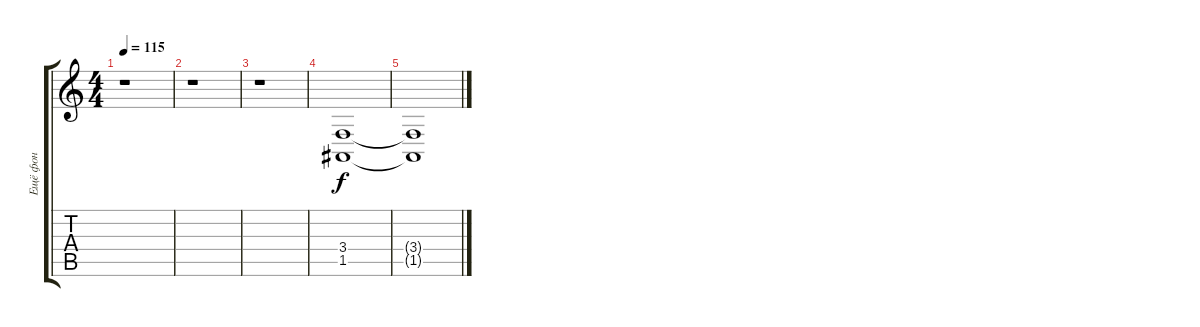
\track ("Ещё фон" "Ещё фон") {instrument stringensemble1}
\staff {score tabs}
\tuning (E4 B3 G3 D3 A2 E2) {hide}
\ts (4 4)
\tempo 115
\clef g2
\ks c
r.1{dy f} |
r.1 |
r.1 |
(3.4 1.5).1 |
(3.4{t} 1.5{t}).1
